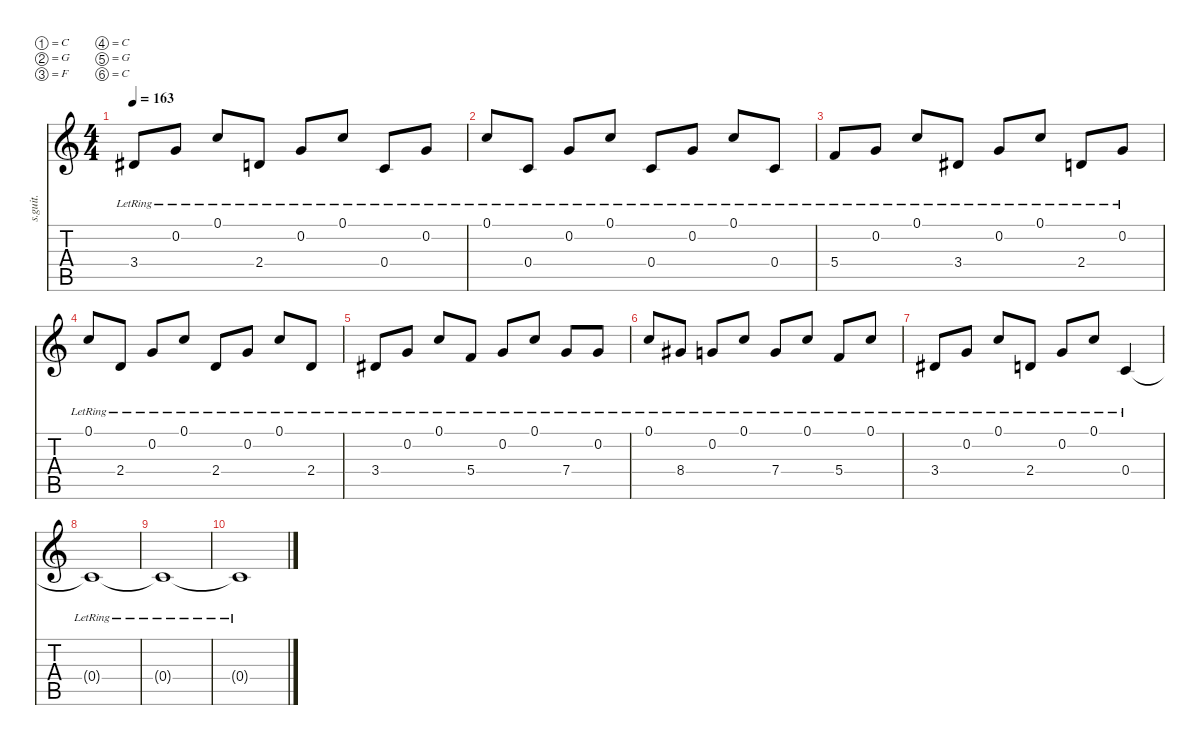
\defaultSystemsLayout 4
\hideDynamics
\bracketExtendMode nobrackets
\track ("" "s.guit.") {instrument acousticguitarsteel}
\staff {score tabs}
\tuning (C4 G3 F3 C3 G2 C2)
\ts (4 4)
\tempo 163
\clef g2
\ks c
3.4{lr acc #}.8{lyrics (0 "") lyrics (1 "") lyrics (2 "") lyrics (3 "") lyrics (4 "") dy mp} 0.2{lr}.8{lyrics (0 "") lyrics (1 "") lyrics (2 "") lyrics (3 "") lyrics (4 "")} 0.1{lr}.8{lyrics (0 "") lyrics (1 "") lyrics (2 "") lyrics (3 "") lyrics (4 "")} 2.4{lr}.8{lyrics (0 "") lyrics (1 "") lyrics (2 "") lyrics (3 "") lyrics (4 "")} 0.2{lr}.8{lyrics (0 "") lyrics (1 "") lyrics (2 "") lyrics (3 "") lyrics (4 "")} 0.1{lr}.8{lyrics (0 "") lyrics (1 "") lyrics (2 "") lyrics (3 "") lyrics (4 "")} 0.4{lr}.8{lyrics (0 "") lyrics (1 "") lyrics (2 "") lyrics (3 "") lyrics (4 "")} 0.2{lr}.8{lyrics (0 "") lyrics (1 "") lyrics (2 "") lyrics (3 "") lyrics (4 "")} |
0.1{lr}.8{lyrics (0 "") lyrics (1 "") lyrics (2 "") lyrics (3 "") lyrics (4 "")} 0.4{lr}.8{lyrics (0 "") lyrics (1 "") lyrics (2 "") lyrics (3 "") lyrics (4 "")} 0.2{lr}.8{lyrics (0 "") lyrics (1 "") lyrics (2 "") lyrics (3 "") lyrics (4 "")} 0.1{lr}.8{lyrics (0 "") lyrics (1 "") lyrics (2 "") lyrics (3 "") lyrics (4 "")} 0.4{lr}.8{lyrics (0 "") lyrics (1 "") lyrics (2 "") lyrics (3 "") lyrics (4 "")} 0.2{lr}.8{lyrics (0 "") lyrics (1 "") lyrics (2 "") lyrics (3 "") lyrics (4 "")} 0.1{lr}.8{lyrics (0 "") lyrics (1 "") lyrics (2 "") lyrics (3 "") lyrics (4 "")} 0.4{lr}.8{lyrics (0 "") lyrics (1 "") lyrics (2 "") lyrics (3 "") lyrics (4 "")} |
5.4{lr}.8{lyrics (0 "") lyrics (1 "") lyrics (2 "") lyrics (3 "") lyrics (4 "")} 0.2{lr}.8{lyrics (0 "") lyrics (1 "") lyrics (2 "") lyrics (3 "") lyrics (4 "")} 0.1{lr}.8{lyrics (0 "") lyrics (1 "") lyrics (2 "") lyrics (3 "") lyrics (4 "")} 3.4{lr acc #}.8{lyrics (0 "") lyrics (1 "") lyrics (2 "") lyrics (3 "") lyrics (4 "")} 0.2{lr}.8{lyrics (0 "") lyrics (1 "") lyrics (2 "") lyrics (3 "") lyrics (4 "")} 0.1{lr}.8{lyrics (0 "") lyrics (1 "") lyrics (2 "") lyrics (3 "") lyrics (4 "")} 2.4{lr}.8{lyrics (0 "") lyrics (1 "") lyrics (2 "") lyrics (3 "") lyrics (4 "")} 0.2{lr}.8{lyrics (0 "") lyrics (1 "") lyrics (2 "") lyrics (3 "") lyrics (4 "")} |
0.1{lr}.8{lyrics (0 "") lyrics (1 "") lyrics (2 "") lyrics (3 "") lyrics (4 "")} 2.4{lr}.8{lyrics (0 "") lyrics (1 "") lyrics (2 "") lyrics (3 "") lyrics (4 "")} 0.2{lr}.8{lyrics (0 "") lyrics (1 "") lyrics (2 "") lyrics (3 "") lyrics (4 "")} 0.1{lr}.8{lyrics (0 "") lyrics (1 "") lyrics (2 "") lyrics (3 "") lyrics (4 "")} 2.4{lr}.8{lyrics (0 "") lyrics (1 "") lyrics (2 "") lyrics (3 "") lyrics (4 "")} 0.2{lr}.8{lyrics (0 "") lyrics (1 "") lyrics (2 "") lyrics (3 "") lyrics (4 "")} 0.1{lr}.8{lyrics (0 "") lyrics (1 "") lyrics (2 "") lyrics (3 "") lyrics (4 "")} 2.4{lr}.8{lyrics (0 "") lyrics (1 "") lyrics (2 "") lyrics (3 "") lyrics (4 "")} |
3.4{lr acc #}.8{lyrics (0 "") lyrics (1 "") lyrics (2 "") lyrics (3 "") lyrics (4 "")} 0.2{lr}.8{lyrics (0 "") lyrics (1 "") lyrics (2 "") lyrics (3 "") lyrics (4 "")} 0.1{lr}.8{lyrics (0 "") lyrics (1 "") lyrics (2 "") lyrics (3 "") lyrics (4 "")} 5.4{lr}.8{lyrics (0 "") lyrics (1 "") lyrics (2 "") lyrics (3 "") lyrics (4 "")} 0.2{lr}.8{lyrics (0 "") lyrics (1 "") lyrics (2 "") lyrics (3 "") lyrics (4 "")} 0.1{lr}.8{lyrics (0 "") lyrics (1 "") lyrics (2 "") lyrics (3 "") lyrics (4 "")} 7.4{lr}.8{lyrics (0 "") lyrics (1 "") lyrics (2 "") lyrics (3 "") lyrics (4 "")} 0.2{lr}.8{lyrics (0 "") lyrics (1 "") lyrics (2 "") lyrics (3 "") lyrics (4 "")} |
0.1{lr}.8{lyrics (0 "") lyrics (1 "") lyrics (2 "") lyrics (3 "") lyrics (4 "")} 8.4{lr acc #}.8{lyrics (0 "") lyrics (1 "") lyrics (2 "") lyrics (3 "") lyrics (4 "")} 0.2{lr}.8{lyrics (0 "") lyrics (1 "") lyrics (2 "") lyrics (3 "") lyrics (4 "")} 0.1{lr}.8{lyrics (0 "") lyrics (1 "") lyrics (2 "") lyrics (3 "") lyrics (4 "")} 7.4{lr}.8{lyrics (0 "") lyrics (1 "") lyrics (2 "") lyrics (3 "") lyrics (4 "")} 0.1{lr}.8{lyrics (0 "") lyrics (1 "") lyrics (2 "") lyrics (3 "") lyrics (4 "")} 5.4{lr}.8{lyrics (0 "") lyrics (1 "") lyrics (2 "") lyrics (3 "") lyrics (4 "")} 0.1{lr}.8{lyrics (0 "") lyrics (1 "") lyrics (2 "") lyrics (3 "") lyrics (4 "")} |
3.4{lr acc #}.8{lyrics (0 "") lyrics (1 "") lyrics (2 "") lyrics (3 "") lyrics (4 "")} 0.2{lr}.8{lyrics (0 "") lyrics (1 "") lyrics (2 "") lyrics (3 "") lyrics (4 "")} 0.1{lr}.8{lyrics (0 "") lyrics (1 "") lyrics (2 "") lyrics (3 "") lyrics (4 "")} 2.4{lr}.8{lyrics (0 "") lyrics (1 "") lyrics (2 "") lyrics (3 "") lyrics (4 "")} 0.2{lr}.8{lyrics (0 "") lyrics (1 "") lyrics (2 "") lyrics (3 "") lyrics (4 "")} 0.1{lr}.8{lyrics (0 "") lyrics (1 "") lyrics (2 "") lyrics (3 "") lyrics (4 "")} 0.4{lr}.4{lyrics (0 "") lyrics (1 "") lyrics (2 "") lyrics (3 "") lyrics (4 "")} |
0.4{lr t}.1{lyrics (0 "") lyrics (1 "") lyrics (2 "") lyrics (3 "") lyrics (4 "")} |
0.4{lr t}.1{lyrics (0 "") lyrics (1 "") lyrics (2 "") lyrics (3 "") lyrics (4 "")} |
0.4{lr t}.1{lyrics (0 "") lyrics (1 "") lyrics (2 "") lyrics (3 "") lyrics (4 "")}
